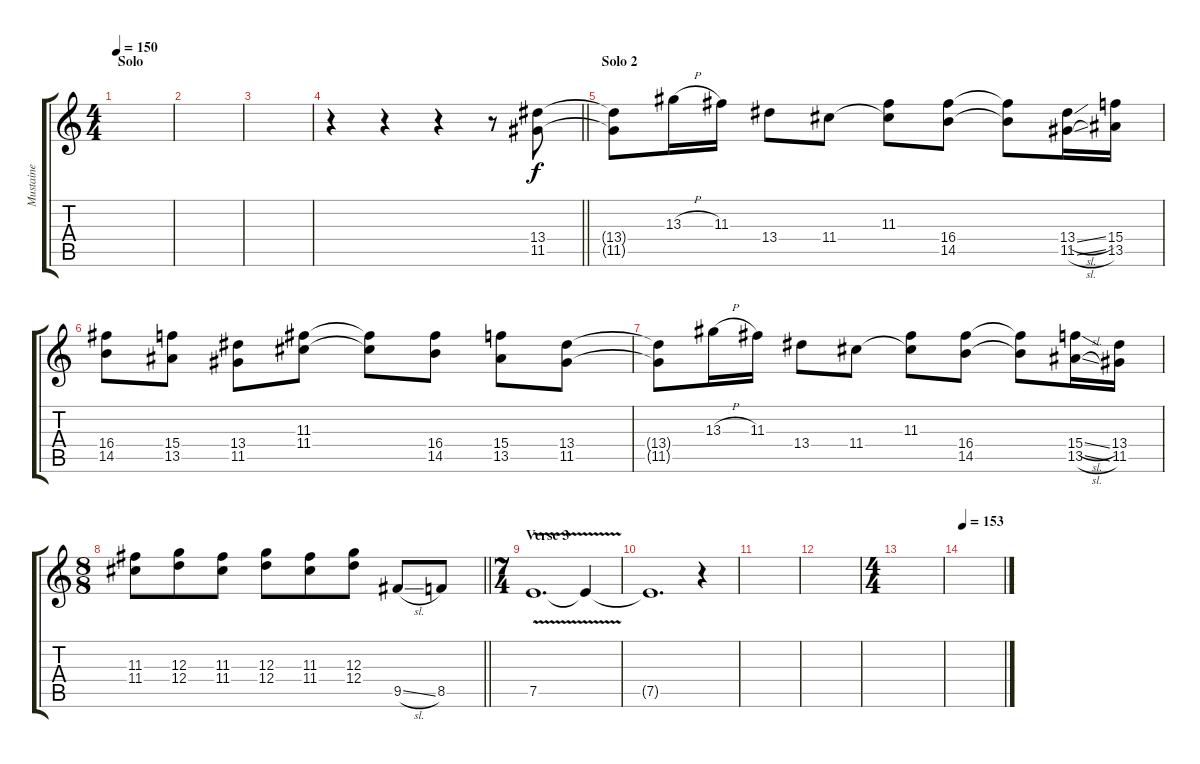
\track ("Mustaine " "Mustaine ") {instrument distortionguitar}
\staff {score tabs}
\tuning (E4 B3 G3 D3 A2 E2) {hide}
\ts (4 4)
\section ("" "Solo")
\tempo 150
\clef g2
\ks c
|
|
|
\barLineRight lightlight
r.4 r.4 r.4 r.8 (13.4 11.5).8 |
\section ("" "Solo 2")
(13.4{t} 11.5{t}).8 13.3{h}.16 11.3.16 13.4.8 11.4.8 (11.3 11.4{t}).8 (16.4 14.5).8 (16.4{t} 14.5{t}).8 (13.4{sl} 11.5{sl}).16 (15.4 13.5).16 |
(16.4 14.5).8 (15.4 13.5).8 (13.4 11.5).8 (11.3 11.4).8 (11.3{t} 11.4{t}).8 (16.4 14.5).8 (15.4 13.5).8 (13.4 11.5).8 |
(13.4{t} 11.5{t}).8 13.3{h}.16 11.3.16 13.4.8 11.4.8 (11.3 11.4{t}).8 (16.4 14.5).8 (16.4{t} 14.5{t}).8 (15.4{sl} 13.5{sl}).16 (13.4 11.5).16 |
\ts (8 8)
\barLineRight lightlight
(11.3 11.4).8 (12.3 12.4).8 (11.3 11.4).8 (12.3 12.4).8 (11.3 11.4).8 (12.3 12.4).8 9.5{sl}.8 8.5.8 |
\ts (7 4)
\section ("" "Verse 3")
7.5{v}.1{d} 7.5{t}.4{dy f} |
7.5{t}.1{d} r.4 |
|
|
\ts (4 4)
|
\tempo 153
